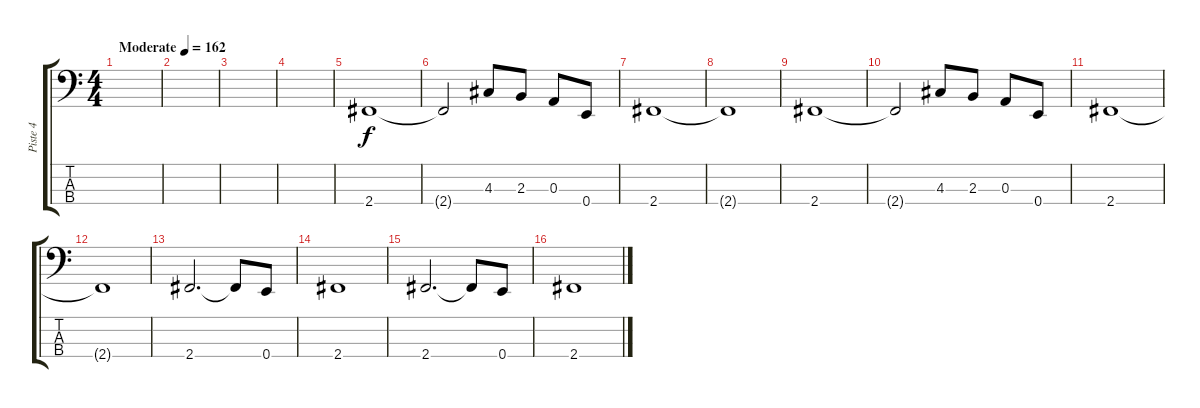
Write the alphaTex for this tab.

\track ("Piste 4" "Piste 4") {instrument electricbasspick}
\staff {score tabs}
\tuning (G2 D2 A1 E1) {hide}
\ts (4 4)
\tempo (162 "Moderate")
\clef f4
\ks c
|
|
|
|
2.4.1 |
2.4{t}.2 4.3.8 2.3.8 0.3.8 0.4.8 |
2.4.1 |
2.4{t}.1 |
2.4.1 |
2.4{t}.2 4.3.8 2.3.8 0.3.8 0.4.8 |
2.4.1 |
2.4{t}.1 |
2.4.2{d} 2.4{t}.8 0.4.8 |
2.4.1 |
2.4.2{d} 2.4{t}.8 0.4.8 |
2.4.1
